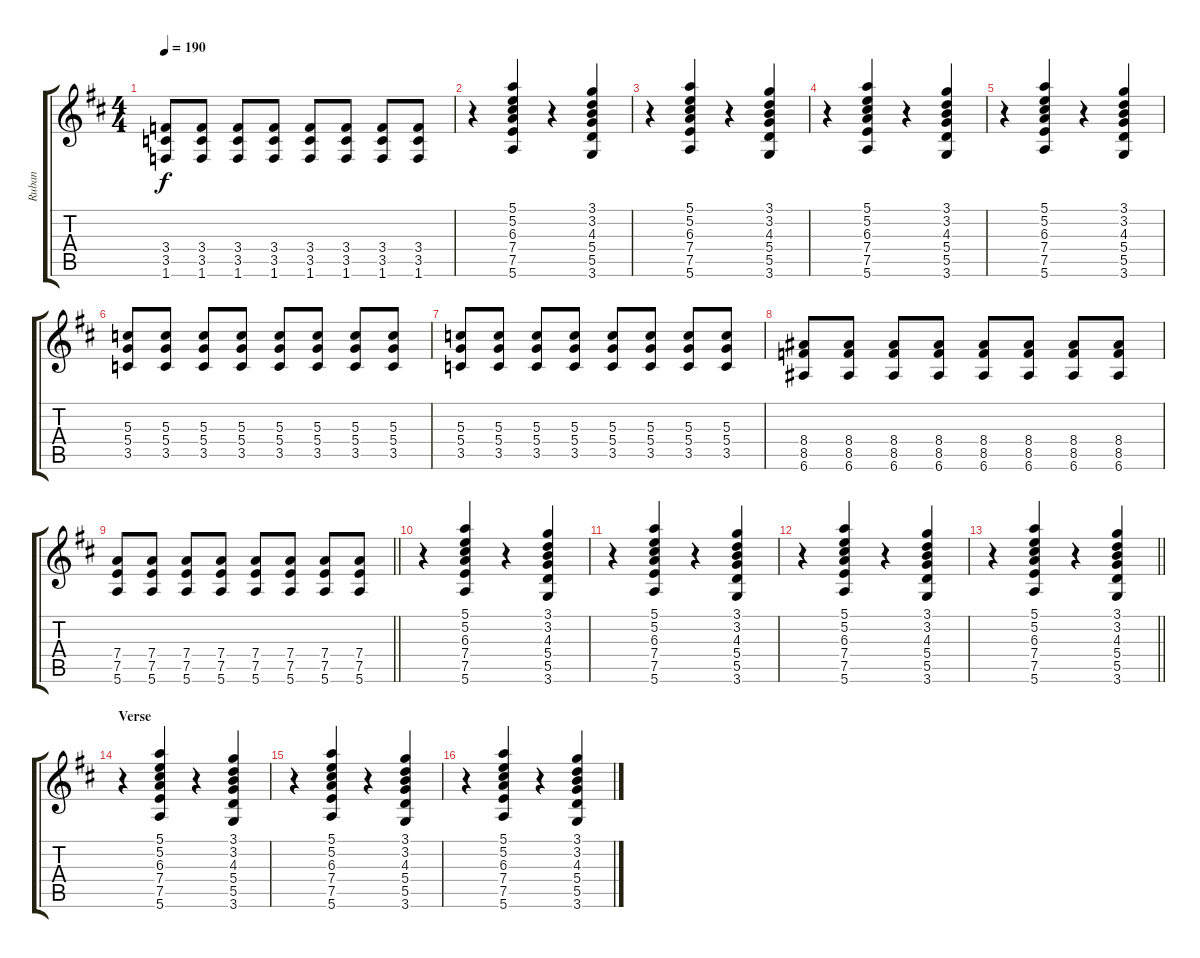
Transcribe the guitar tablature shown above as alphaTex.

\track ("Ruban" "Ruban") {instrument overdrivenguitar}
\staff {score tabs}
\tuning (E4 B3 G3 D3 A2 E2) {hide}
\ts (4 4)
\tempo 190
\clef g2
\ks d
(3.4 3.5 1.6).8{dy f} (3.4 3.5 1.6).8 (3.4 3.5 1.6).8 (3.4 3.5 1.6).8 (3.4 3.5 1.6).8 (3.4 3.5 1.6).8 (3.4 3.5 1.6).8 (3.4 3.5 1.6).8 |
r.4 (5.1 5.2 6.3 7.4 7.5 5.6).4 r.4 (3.1 3.2 4.3 5.4 5.5 3.6).4 |
r.4 (5.1 5.2 6.3 7.4 7.5 5.6).4 r.4 (3.1 3.2 4.3 5.4 5.5 3.6).4 |
r.4 (5.1 5.2 6.3 7.4 7.5 5.6).4 r.4 (3.1 3.2 4.3 5.4 5.5 3.6).4 |
r.4 (5.1 5.2 6.3 7.4 7.5 5.6).4 r.4 (3.1 3.2 4.3 5.4 5.5 3.6).4 |
(5.3 5.4 3.5).8 (5.3 5.4 3.5).8 (5.3 5.4 3.5).8 (5.3 5.4 3.5).8 (5.3 5.4 3.5).8 (5.3 5.4 3.5).8 (5.3 5.4 3.5).8 (5.3 5.4 3.5).8 |
(5.3 5.4 3.5).8 (5.3 5.4 3.5).8 (5.3 5.4 3.5).8 (5.3 5.4 3.5).8 (5.3 5.4 3.5).8 (5.3 5.4 3.5).8 (5.3 5.4 3.5).8 (5.3 5.4 3.5).8 |
(8.4 8.5 6.6).8 (8.4 8.5 6.6).8 (8.4 8.5 6.6).8 (8.4 8.5 6.6).8 (8.4 8.5 6.6).8 (8.4 8.5 6.6).8 (8.4 8.5 6.6).8 (8.4 8.5 6.6).8 |
\barLineRight lightlight
(7.4 7.5 5.6).8 (7.4 7.5 5.6).8 (7.4 7.5 5.6).8 (7.4 7.5 5.6).8 (7.4 7.5 5.6).8 (7.4 7.5 5.6).8 (7.4 7.5 5.6).8 (7.4 7.5 5.6).8 |
r.4 (5.1 5.2 6.3 7.4 7.5 5.6).4 r.4 (3.1 3.2 4.3 5.4 5.5 3.6).4 |
r.4 (5.1 5.2 6.3 7.4 7.5 5.6).4 r.4 (3.1 3.2 4.3 5.4 5.5 3.6).4 |
r.4 (5.1 5.2 6.3 7.4 7.5 5.6).4 r.4 (3.1 3.2 4.3 5.4 5.5 3.6).4 |
\barLineRight lightlight
r.4 (5.1 5.2 6.3 7.4 7.5 5.6).4 r.4 (3.1 3.2 4.3 5.4 5.5 3.6).4 |
\section ("" "Verse")
r.4 (5.1 5.2 6.3 7.4 7.5 5.6).4 r.4 (3.1 3.2 4.3 5.4 5.5 3.6).4 |
r.4 (5.1 5.2 6.3 7.4 7.5 5.6).4 r.4 (3.1 3.2 4.3 5.4 5.5 3.6).4 |
r.4 (5.1 5.2 6.3 7.4 7.5 5.6).4 r.4 (3.1 3.2 4.3 5.4 5.5 3.6).4
